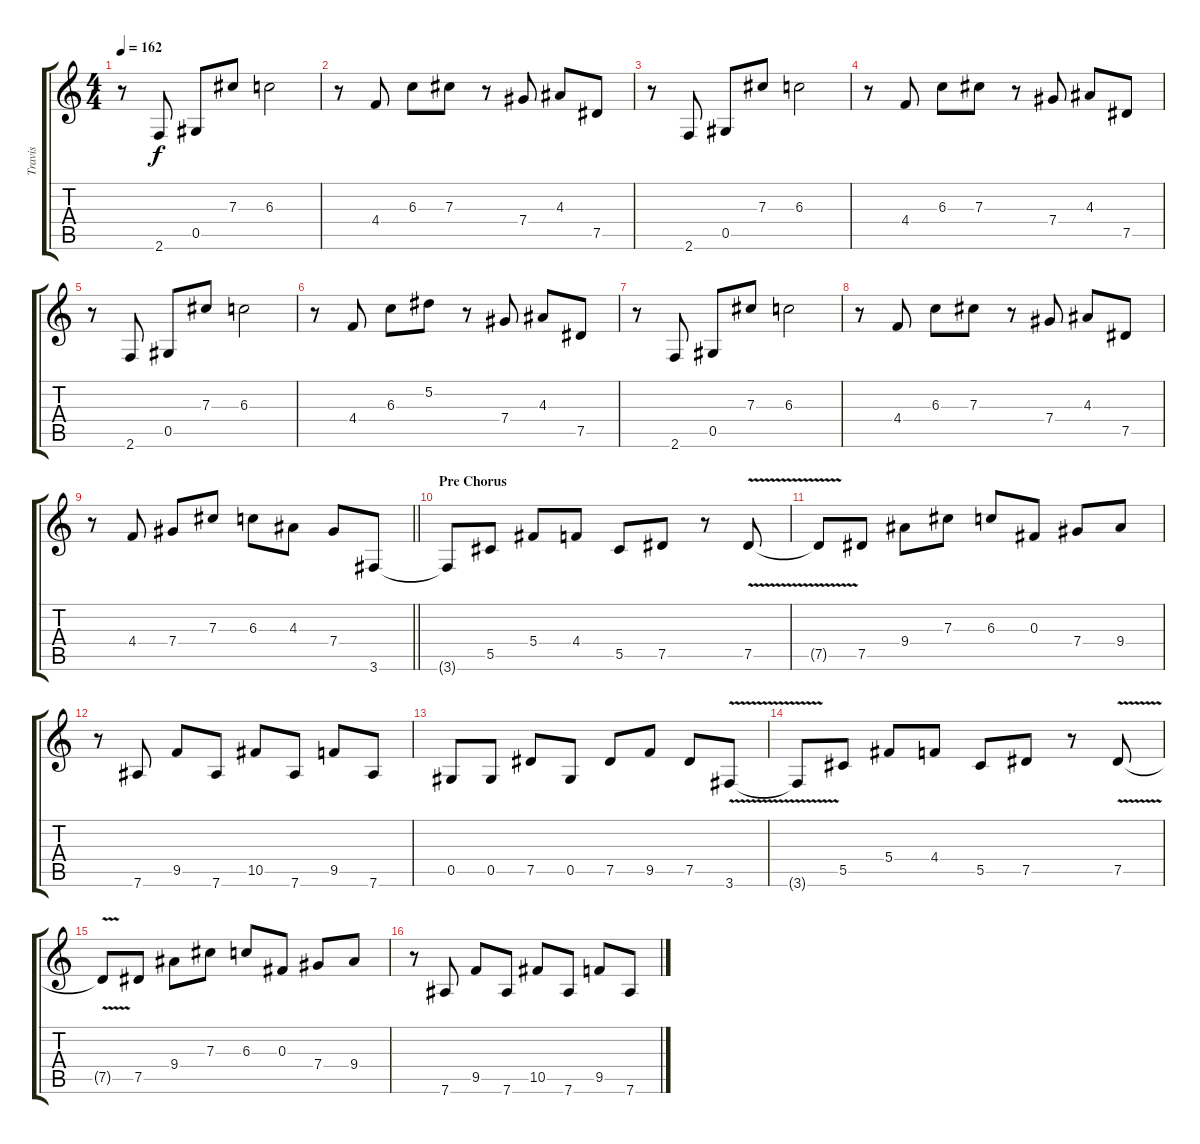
\track ("Travis" "Travis") {instrument overdrivenguitar}
\staff {score tabs}
\tuning (Eb4 Bb3 Gb3 Db3 Ab2 Eb2) {hide}
\ts (4 4)
\tempo 162
\clef g2
\ks c
r.8{dy f} 2.6.8 0.5.8 7.3.8 6.3.2 |
r.8 4.4.8 6.3.8 7.3.8 r.8 7.4.8 4.3.8 7.5.8 |
r.8 2.6.8 0.5.8 7.3.8 6.3.2 |
r.8 4.4.8 6.3.8 7.3.8 r.8 7.4.8 4.3.8 7.5.8 |
r.8 2.6.8 0.5.8 7.3.8 6.3.2 |
r.8 4.4.8 6.3.8 5.2.8 r.8 7.4.8 4.3.8 7.5.8 |
r.8 2.6.8 0.5.8 7.3.8 6.3.2 |
r.8 4.4.8 6.3.8 7.3.8 r.8 7.4.8 4.3.8 7.5.8 |
\barLineRight lightlight
r.8 4.4.8 7.4.8 7.3.8 6.3.8 4.3.8 7.4.8 3.6.8{instrument overdrivenguitar} |
\section ("" "Pre Chorus")
3.6{t}.8 5.5.8 5.4.8 4.4.8 5.5.8 7.5.8 r.8 7.5{v}.8 |
7.5{t}.8 7.5.8 9.4.8 7.3.8 6.3.8 0.3.8 7.4.8 9.4.8 |
r.8 7.6.8 9.5.8 7.6.8 10.5.8 7.6.8 9.5.8 7.6.8 |
0.5.8 0.5.8 7.5.8 0.5.8 7.5.8 9.5.8 7.5.8 3.6{v}.8 |
3.6{t}.8 5.5.8 5.4.8 4.4.8 5.5.8 7.5.8 r.8 7.5{v}.8 |
7.5{t}.8 7.5.8 9.4.8 7.3.8 6.3.8 0.3.8 7.4.8 9.4.8 |
r.8 7.6.8 9.5.8 7.6.8 10.5.8 7.6.8 9.5.8 7.6.8
